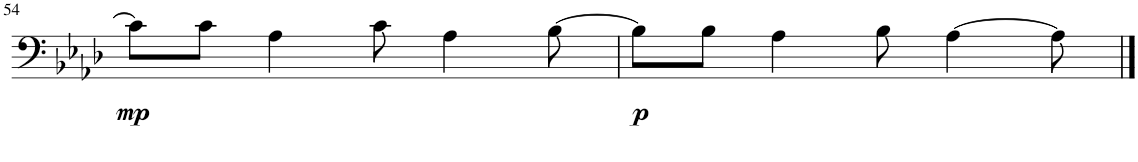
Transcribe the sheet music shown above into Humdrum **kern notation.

**kern	**dynam
*part1	*part1
*staff1	*staff1
*I"Trombone	*
*I'Trb.	*
!!LO:PB:g=z
*clefF4	*
*k[b-e-a-d-]	*
*M4/4	*
=54	=54
!	!LO:DY:b
8c\L]	mp
8c\J	.
4A-\	.
8c\	.
4A-\	.
[8B-\	.
=55	=55
!	!LO:DY:b
8B-\L]	p
8B-\J	.
4A-\	.
8B-\	.
[4A-\	.
8A-\]	.
==	==
*-	*-
